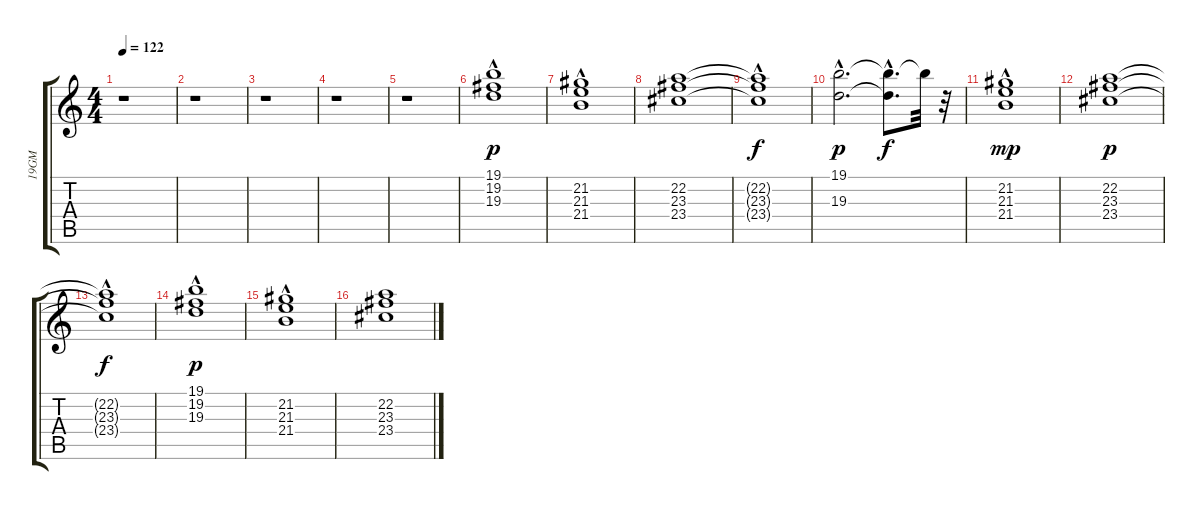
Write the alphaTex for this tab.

\track ("19GM" "19GM") {instrument rockorgan}
\staff {score tabs}
\tuning (E4 B3 G3 D3 A2 E2) {hide}
\ts (4 4)
\tempo 122
\clef g2
\ks c
r.1{dy f} |
r.1 |
r.1 |
r.1 |
r.1 |
(19.1 19.2 19.3{hac}).1{dy p} |
(21.2 21.3 21.4{hac}).1 |
(22.2 23.3 23.4).1 |
(22.2{t} 23.3{t} 23.4{hac t}).1{dy f} |
(19.1{hac} 19.3{hac}).2{d dy p} (19.1{hac t} 19.3{t}).8{d dy f} 19.1{t}.32 r.32 |
(21.2 21.3 21.4{hac}).1{dy mp} |
(22.2 23.3 23.4).1{dy p} |
(22.2{t} 23.3{hac t} 23.4{hac t}).1{dy f} |
(19.1 19.2 19.3{hac}).1{dy p} |
(21.2 21.3{hac} 21.4{hac}).1 |
(22.2 23.3 23.4).1
